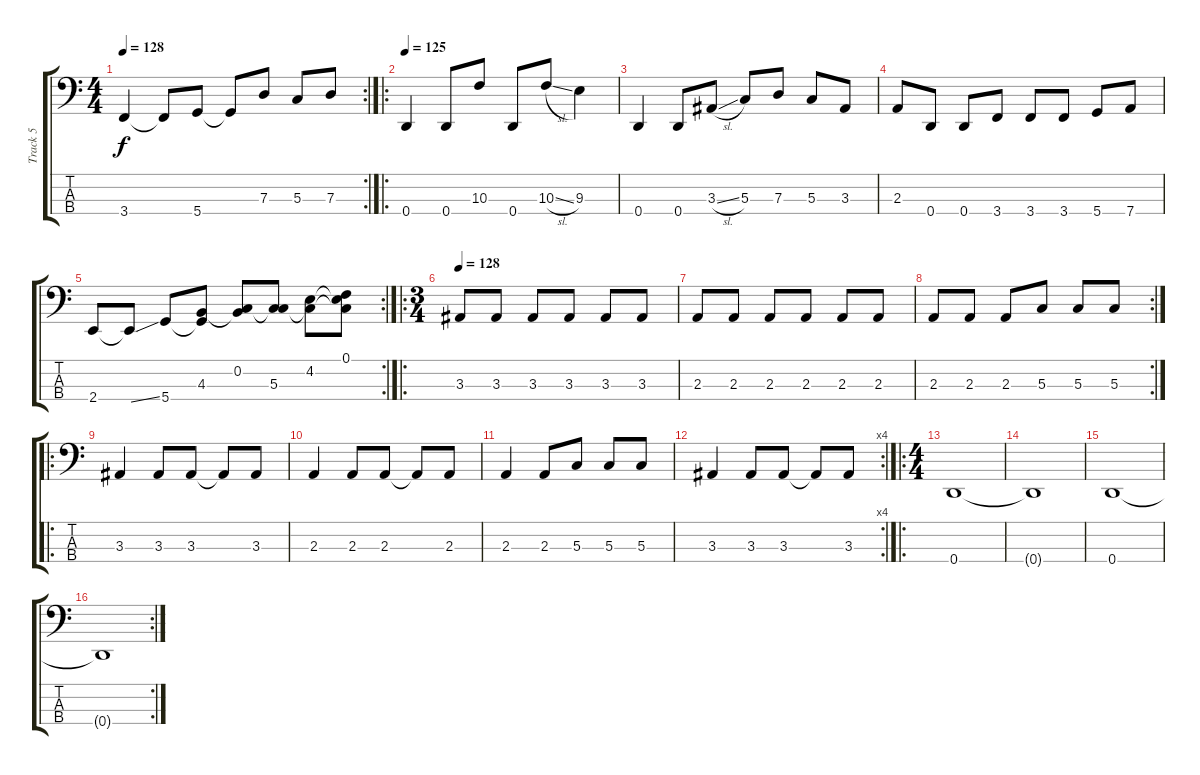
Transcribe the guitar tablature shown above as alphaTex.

\track ("Track 5" "Track 5") {instrument electricbassfinger}
\staff {score tabs}
\tuning (F2 C2 G1 D1) {hide}
\rc 2
\ts (4 4)
\tempo 128
\clef f4
\ks c
3.4.4{dy f} 3.4{t}.8 5.4.8 5.4{t}.8 7.3.8 5.3.8 7.3.8 |
\ro
\tempo 125
0.4.4 0.4.8 10.3.8 0.4.8 10.3{sl}.8 9.3.4 |
0.4.4 0.4.8 3.3{sl}.8 5.3.8 7.3.8 5.3.8 3.3.8 |
2.3.8 0.4.8 0.4.8 3.4.8 3.4.8 3.4.8 5.4.8 7.4.8 |
\rc 2
2.4.8 2.4{ss t}.8 5.4.8 (4.3 5.4{t}).8 (0.2 4.3{t}).8 (0.2{t} 5.3).8 (4.2 5.3{t}).8 (0.1 4.2{t} 5.3{t}).8 |
\ro
\ts (3 4)
\tempo 128
3.3.8 3.3.8 3.3.8 3.3.8 3.3.8 3.3.8 |
2.3.8 2.3.8 2.3.8 2.3.8 2.3.8 2.3.8 |
\rc 2
2.3.8 2.3.8 2.3.8 5.3.8 5.3.8 5.3.8 |
\ro
3.3.4 3.3.8 3.3.8 3.3{t}.8 3.3.8 |
2.3.4 2.3.8 2.3.8 2.3{t}.8 2.3.8 |
2.3.4 2.3.8 5.3.8 5.3.8 5.3.8 |
\rc 4
3.3.4 3.3.8 3.3.8 3.3{t}.8 3.3.8 |
\ro
\ts (4 4)
0.4.1 |
0.4{t}.1 |
0.4.1 |
\rc 2
0.4{t}.1
